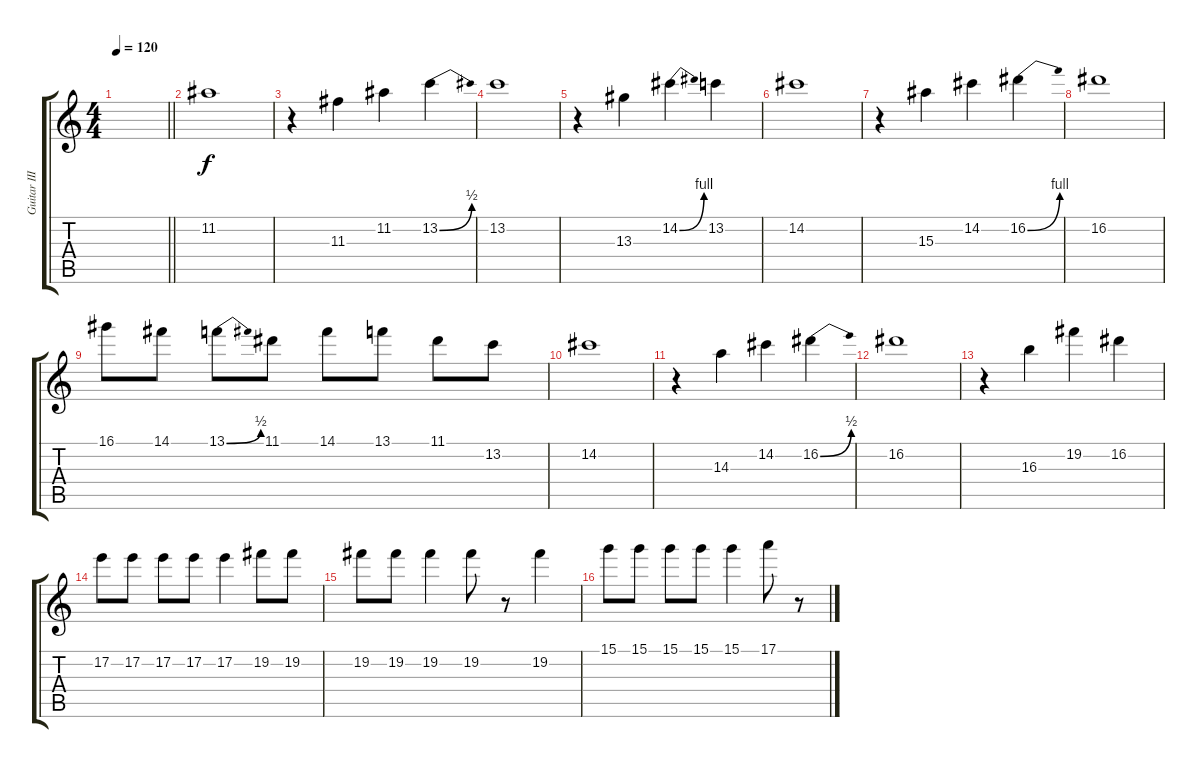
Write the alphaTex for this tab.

\track ("Guitar III" "Guitar III") {instrument overdrivenguitar}
\staff {score tabs}
\tuning (E4 B3 G3 D3 A2 E2) {hide}
\ts (4 4)
\tempo 120
\clef g2
\barLineRight lightlight
\ks c
|
\section ("" "")
11.2.1 |
r.4 11.3.4 11.2.4 13.2{be (bend 0 0 60 2)}.4 |
13.2.1 |
r.4 13.3.4 14.2{be (bend 0 0 60 4)}.4 13.2.4 |
14.2.1 |
r.4 15.3.4 14.2.4 16.2{be (bend 0 0 60 4)}.4 |
16.2.1 |
16.1.8 14.1.8 13.1{be (bend 0 0 60 2)}.8 11.1.8 14.1.8 13.1.8 11.1.8 13.2.8 |
14.2.1 |
r.4 14.3.4 14.2.4 16.2{be (bend 0 0 60 2)}.4 |
16.2.1 |
r.4 16.3.4 19.2.4 16.2.4 |
17.2.8 17.2.8 17.2.8 17.2.8 17.2.4 19.2.8 19.2.8 |
19.2.8 19.2.8 19.2.4 19.2.8 r.8 19.2.4 |
15.1.8 15.1.8 15.1.8 15.1.8 15.1.4 17.1.8 r.8
